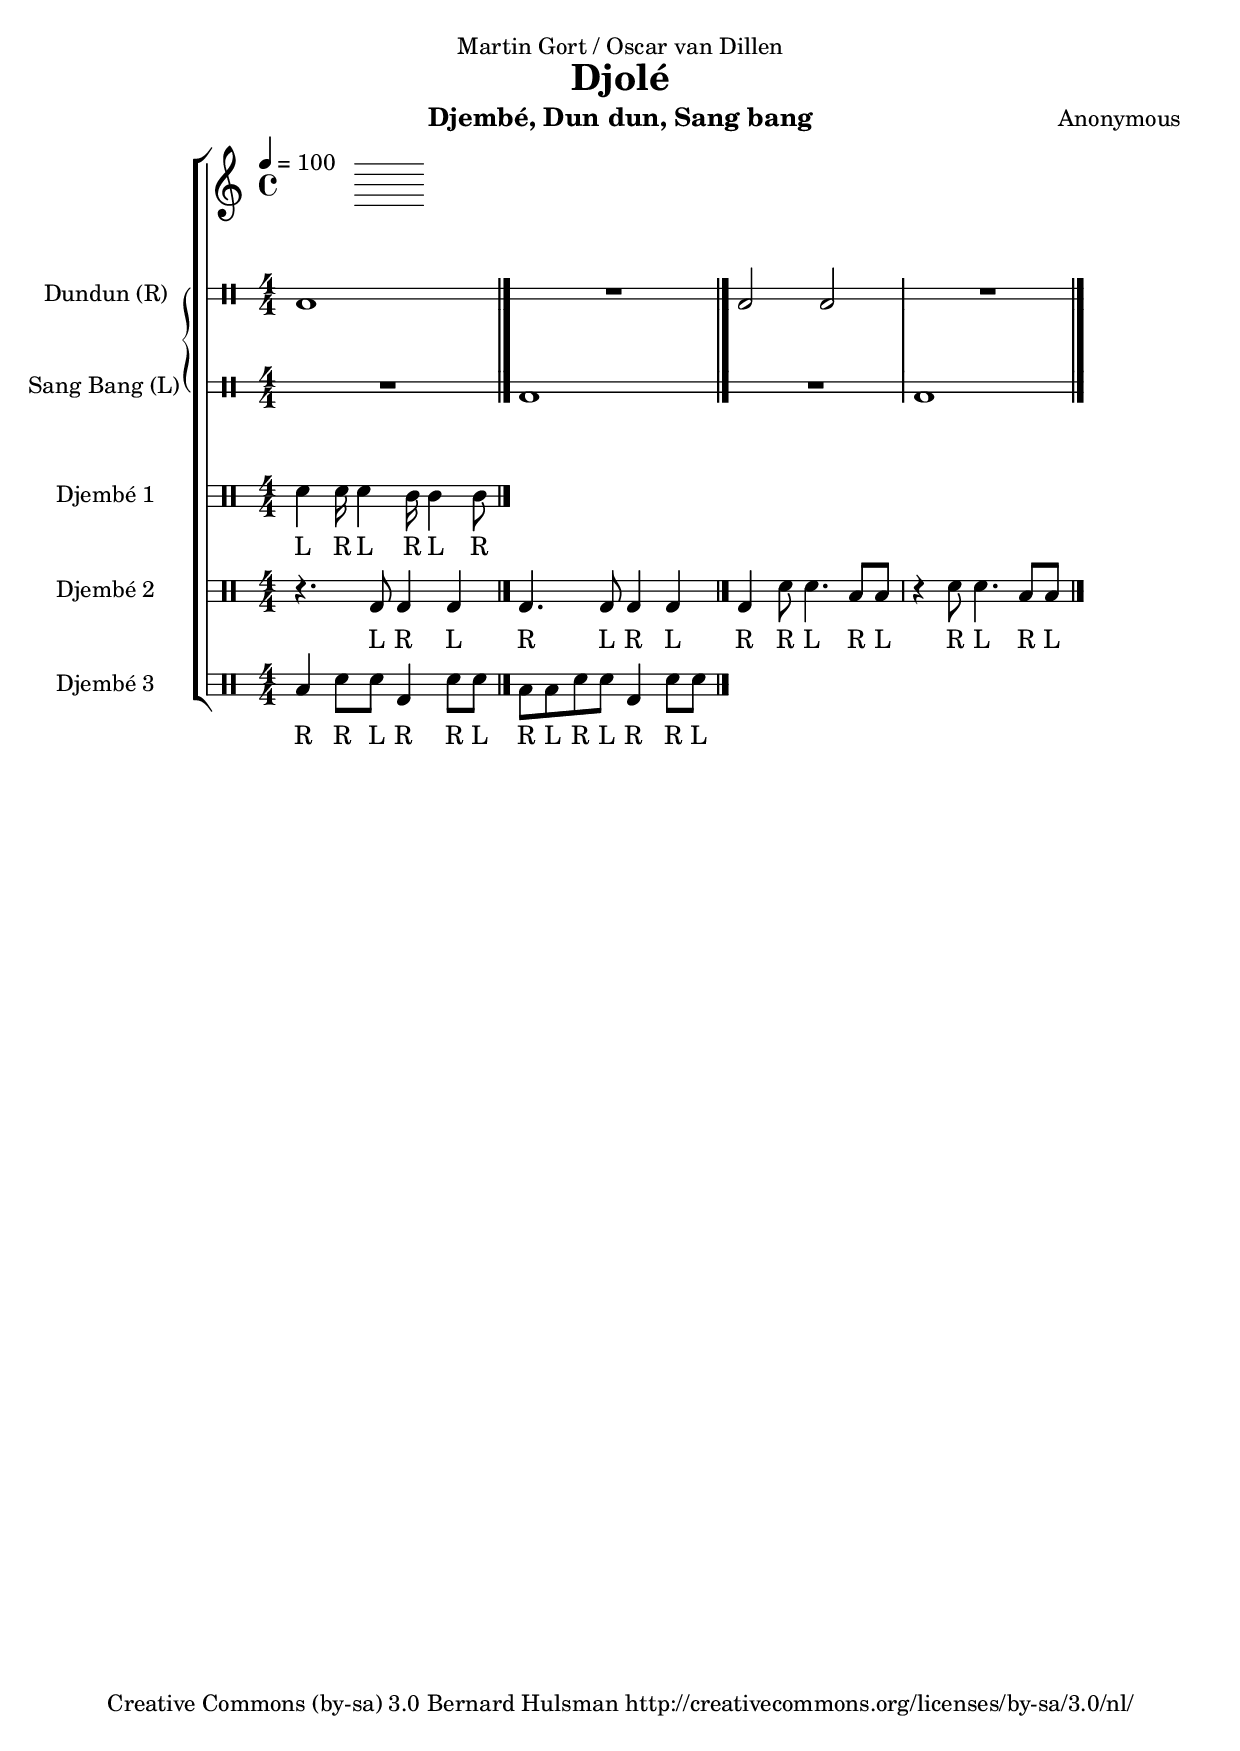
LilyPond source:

\version "2.12.2"

\include "nederlands.ly"
% \include "Djembe-percussion-staffs.ly"

\header {
  dedication = "Martin Gort / Oscar van Dillen"
  title = "Djolé"
  instrument = "Djembé, Dun dun, Sang bang"
  composer = "Anonymous"
  % meter = "100" 
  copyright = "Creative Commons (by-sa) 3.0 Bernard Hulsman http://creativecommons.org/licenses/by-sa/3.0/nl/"
}

\paper {
  indent = 25\mm
}

\layout {
  \context {
    \Staff
    \name DjembeStaff    
    \alias Staff   
    clefGlyph = #"clefs.percussion"
    clefPosition = #0  
    \override TimeSignature #'style = #'numbered
    \override StaffSymbol #'line-count = #3      
  }
  \context {
    \Staff
    \name TwoLineStaff    
    \alias Staff   
    clefGlyph = #"clefs.percussion"
    clefPosition = #0  
    \override TimeSignature #'style = #'numbered
    \override StaffSymbol #'line-count = #2      
  }
 \context {
    \PianoStaff
    \accepts TwoLineStaff
  }
  \context {
    \ChoirStaff
    \accepts DjembeStaff
    \accepts TwoLineStaff
  }
}


DunDunVoice = \relative c' { 
  % \time 3/4
  \set Staff.instrumentName = #"Dundun (R)"
  g'1 R1 g2 g2 R1
  \bar "|." 
}


SangBangVoice = \relative c' { 
  % \time 3/4
  \set Staff.instrumentName = #"Sang Bang (L)"
  R1 g'1 R1 g1  
  \bar "|." 
}
 
 
DjembeIVoice = \relative c' { 
  % \time 3/4
  \autoBeamOff
  \set Staff.instrumentName = #"Djembé 1"
  c'4 c16 c4 b16 b4 b8
  \bar "|." 
}

DjembeILyrics = \lyricmode {
  L R L R L R 
}


DjembeIIVoice = \relative c' { 
  % \time 3/4
  \set Staff.instrumentName = #"Djembé 2"
  r4. f8 f4 f4 |  f4. f8 f4 f4 |  f4 c'8 c4. a8 a8 |
  r4 c8 c4. a8 a8 
  \bar "|."
}

DjembeIILyrics = \lyricmode {
  L R L   R L R L   R R L R L    R L R L   R R L R R L  R L R L R R L
}
 

DjembeIIIVoice = \relative c' { 
  % \time 3/4
  \set Staff.instrumentName = #"Djembé 3"
  a'4 c8 c8 f,4 c'8 c8 |  a8 a8 c8 c8 f,4 c'8 c8 
  \bar "|."
}

DjembeIIILyrics = \lyricmode {
  R R L R R L   R L R L R R L
}

 
\score {   
  \new ChoirStaff <<   
    \tempo 4=100
    \new PianoStaff <<
     \new TwoLineStaff \new Voice \DunDunVoice 
     \new TwoLineStaff \new Voice \SangBangVoice  
    >>
   \new DjembeStaff \new Voice = "DjembeIVoice" \DjembeIVoice
   \new Lyrics \lyricsto "DjembeIVoice" \DjembeILyrics
   \new DjembeStaff \new Voice = "DjembeIIVoice" \DjembeIIVoice
   \new Lyrics \lyricsto "DjembeIIVoice" \DjembeIILyrics
   \new DjembeStaff \new Voice = "DjembeIIIVoice" \DjembeIIIVoice
   \new Lyrics \lyricsto "DjembeIIIVoice" \DjembeIIILyrics
  >>

  \layout {}
  % \midi {}
}


% #(set-default-paper-size "a4" 'landscape)
